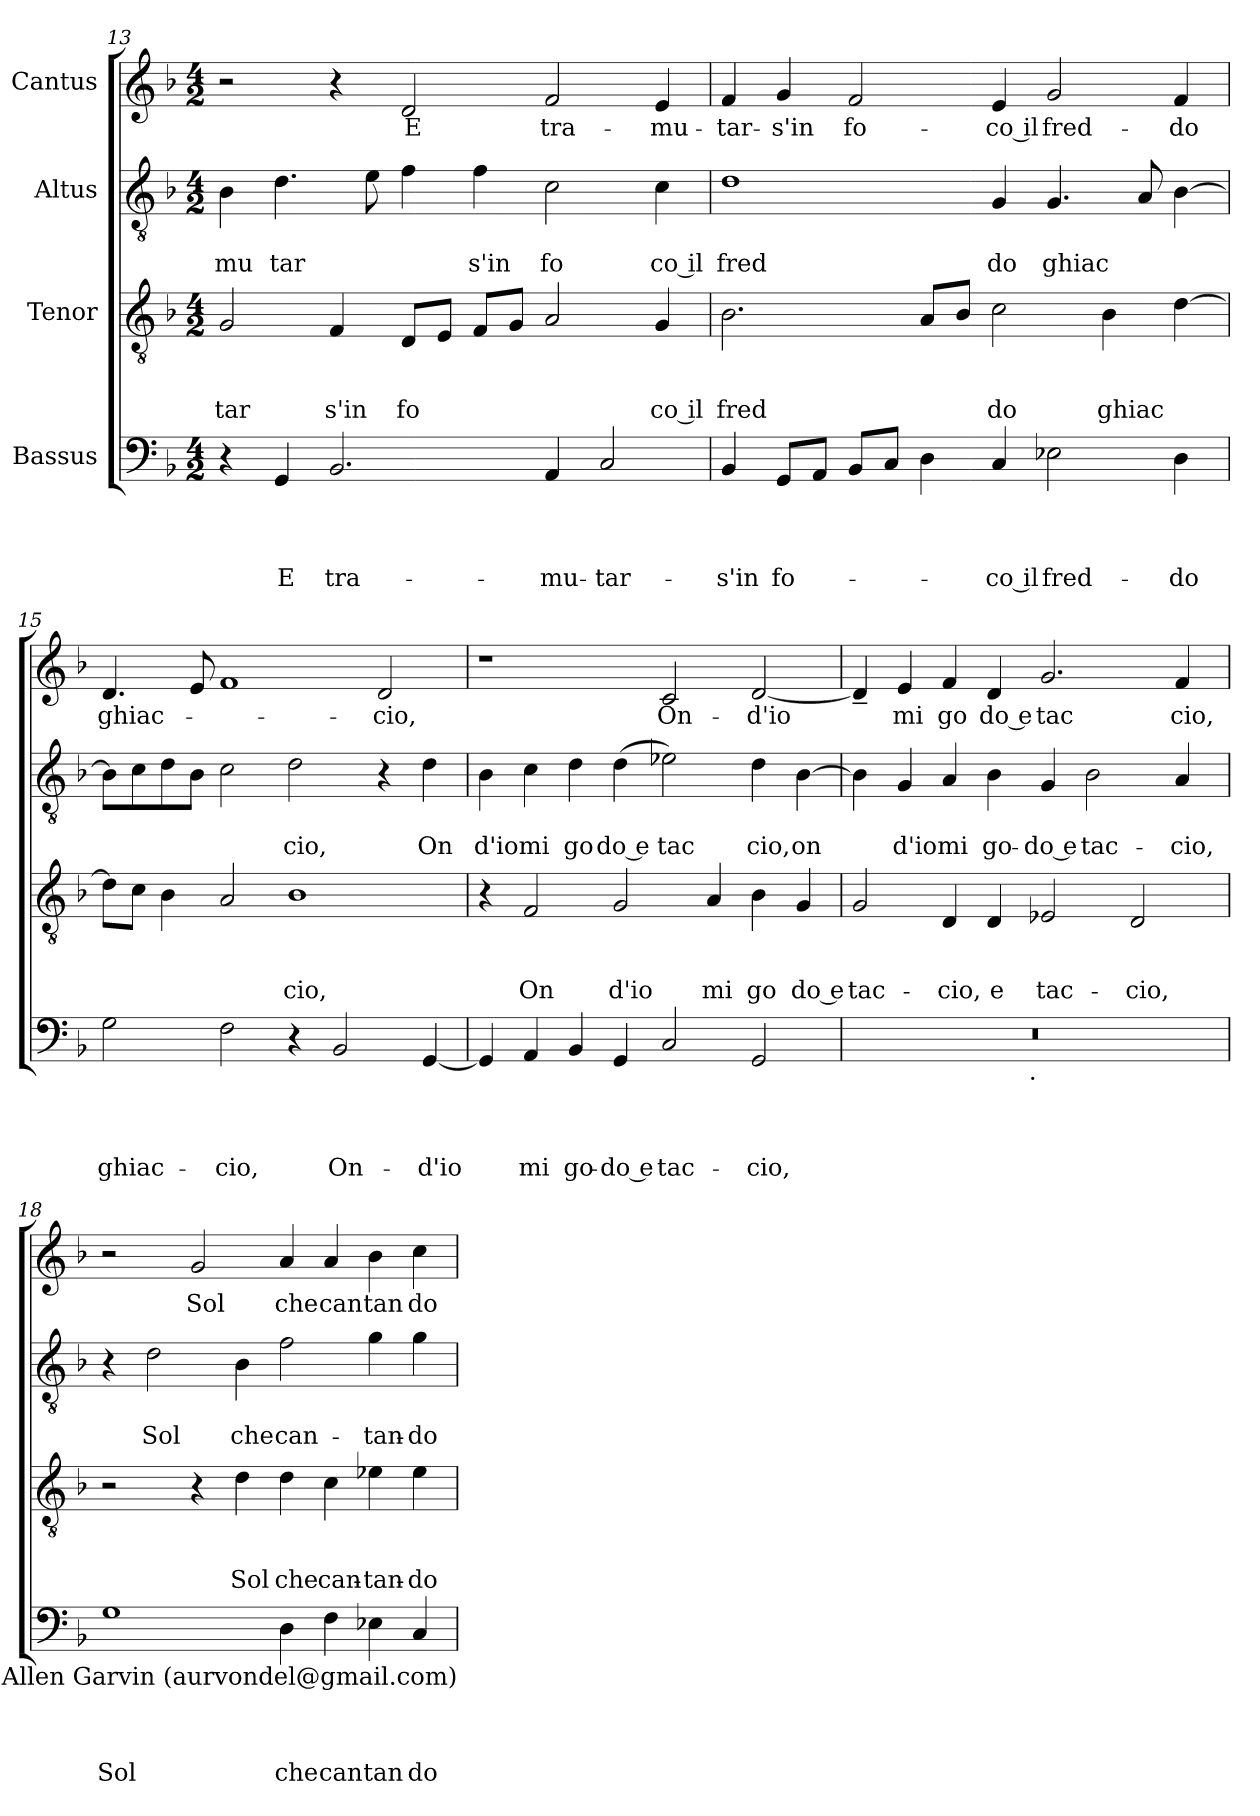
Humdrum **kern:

**kern	**text	**text	**text	**text	**kern	**text	**text	**text	**kern	**text	**text	**kern	**text
*part4	*part4	*part4	*part4	*part4	*part3	*part3	*part3	*part3	*part2	*part2	*part2	*part1	*part1
*staff4	*staff4	*staff4	*staff4	*staff4	*staff3	*staff3	*staff3	*staff3	*staff2	*staff2	*staff2	*staff1	*staff1
*I"Bassus	*	*	*	*	*I"Tenor	*	*	*	*I"Altus	*	*	*I"Cantus	*
!!LO:LB:g=z
*clefF4	*	*	*	*	*clefGv2	*	*	*	*clefGv2	*	*	*clefG2	*
*ITrd-3c-5	*	*	*	*	*	*	*	*	*ITrd-3c-5	*	*	*ITrd-3c-5	*
*k[b-e-]	*	*	*	*	*k[b-]	*	*	*	*k[b-e-]	*	*	*k[b-e-]	*
*B-:	*	*	*	*	*F:	*	*	*	*B-:	*	*	*B-:	*
*M4/2	*	*	*	*	*M4/2	*	*	*	*M4/2	*	*	*M4/2	*
=13	=13	=13	=13	=13	=13	=13	=13	=13	=13	=13	=13	=13	=13
!	!	!	!	!	!	!	!	!LO:LY:b	!	!	!LO:LY:b	!	!
4r	.	.	.	.	2G/	.	.	tar	4e-\	.	-mu	2r	.
!	!	!	!	!LO:LY:b	!	!	!	!	!	!	!LO:LY:b	!	!
4C/	.	.	.	E	.	.	.	.	4.g\	.	tar	.	.
!	!	!	!	!LO:LY:b	!	!	!	!LO:LY:b	!	!	!	!	!
2.E-/	.	.	.	tra-	4F/	.	.	s'in	.	.	.	4r	.
.	.	.	.	.	.	.	.	.	8a\	.	.	.	.
!	!	!	!	!	!	!	!	!LO:LY:b	!	!	!	!	!LO:LY:b
.	.	.	.	.	8D/L	.	.	fo	4b-\	.	.	2g/	E
.	.	.	.	.	8E/J	.	.	.	.	.	.	.	.
!	!	!	!	!	!	!	!	!	!	!	!LO:LY:b	!	!
.	.	.	.	.	8F/L	.	.	.	4b-\	.	s'in	.	.
.	.	.	.	.	8G/J	.	.	.	.	.	.	.	.
!	!	!	!	!LO:LY:b	!	!	!	!	!	!	!LO:LY:b	!	!LO:LY:b
4D/	.	.	.	-mu-	2A/	.	.	.	2f\	.	fo	2b-/	tra-
!	!	!	!	!LO:LY:b	!	!	!	!	!	!	!	!	!
2F/	.	.	.	-tar-	.	.	.	.	.	.	.	.	.
!	!	!	!	!	!	!	!	!LO:LY:b:rj	!	!	!LO:LY:b:rj	!	!LO:LY:b
.	.	.	.	.	4G/	.	.	co il	4f\	.	co il	4a/	-mu-
=14	=14	=14	=14	=14	=14	=14	=14	=14	=14	=14	=14	=14	=14
!	!	!	!	!LO:LY:b	!	!	!	!LO:LY:b	!	!	!LO:LY:b	!	!LO:LY:b
4E-/	.	.	.	-s'in	2.B-\	.	.	fred	1g	.	fred	4b-/	-tar-
!	!	!	!	!LO:LY:b	!	!	!	!	!	!	!	!	!LO:LY:b
8C/L	.	.	.	fo-	.	.	.	.	.	.	.	4cc/	-s'in
8D/J	.	.	.	.	.	.	.	.	.	.	.	.	.
!	!	!	!	!	!	!	!	!	!	!	!	!	!LO:LY:b
8E-/L	.	.	.	.	.	.	.	.	.	.	.	2b-/	fo-
8F/J	.	.	.	.	.	.	.	.	.	.	.	.	.
4G\	.	.	.	.	8A/L	.	.	.	.	.	.	.	.
.	.	.	.	.	8B-/J	.	.	.	.	.	.	.	.
!	!	!	!	!LO:LY:b:rj	!	!	!	!LO:LY:b	!	!	!LO:LY:b	!	!LO:LY:b:rj
4F/	.	.	.	-co il	2c\	.	.	do	4c/	.	do	4a/	-co il
!	!	!	!	!LO:LY:b	!	!	!	!	!	!	!LO:LY:b	!	!LO:LY:b
2A-X\	.	.	.	fred-	.	.	.	.	4.c/	.	ghiac	2cc/	fred-
!	!	!	!	!	!	!	!	!LO:LY:b	!	!	!	!	!
.	.	.	.	.	4B-\	.	.	ghiac	.	.	.	.	.
.	.	.	.	.	.	.	.	.	8d/	.	.	.	.
!	!	!	!	!LO:LY:b	!	!	!	!	!	!	!	!	!LO:LY:b
4G\	.	.	.	-do	[>4d\	.	.	.	[>4e-\	.	.	4b-/	-do
=15	=15	=15	=15	=15	=15	=15	=15	=15	=15	=15	=15	=15	=15
!	!	!	!	!LO:LY:b	!	!	!	!	!	!	!	!	!LO:LY:b
2c\	.	.	.	ghiac-	8d\L]	.	.	.	8e-\L]	.	.	4.g/	ghiac-
.	.	.	.	.	8c\J	.	.	.	8f\	.	.	.	.
.	.	.	.	.	4B-\	.	.	.	8g\	.	.	.	.
.	.	.	.	.	.	.	.	.	8e-\J	.	.	8a/	.
!	!	!	!	!LO:LY:b	!	!	!	!	!	!	!	!	!
2B-\	.	.	.	-cio,	2A/	.	.	.	2f\	.	.	1b-	.
!	!	!	!	!	!	!	!	!LO:LY:b	!	!	!LO:LY:b	!	!
4r	.	.	.	.	1B-	.	.	cio,	2g\	.	cio,	.	.
!	!	!	!	!LO:LY:b	!	!	!	!	!	!	!	!	!
2E-/	.	.	.	On-	.	.	.	.	.	.	.	.	.
!	!	!	!	!	!	!	!	!	!	!	!	!	!LO:LY:b
.	.	.	.	.	.	.	.	.	4r	.	.	2g/	-cio,
!	!	!	!	!LO:LY:b	!	!	!	!	!	!	!LO:LY:b	!	!
[<4C/	.	.	.	-d'io	.	.	.	.	4g\	.	On	.	.
=16	=16	=16	=16	=16	=16	=16	=16	=16	=16	=16	=16	=16	=16
!	!	!	!	!	!	!	!	!	!	!	!LO:LY:b	!	!
4C/]	.	.	.	.	4r	.	.	.	4e-\	.	d'io	1r	.
!	!	!	!	!LO:LY:b	!	!	!	!LO:LY:b	!	!	!LO:LY:b	!	!
4D/	.	.	.	mi	2F/	.	.	On	4f\	.	mi	.	.
!	!	!	!	!LO:LY:b	!	!	!	!	!	!	!LO:LY:b	!	!
4E-/	.	.	.	go-	.	.	.	.	4g\	.	go	.	.
!	!	!	!	!LO:LY:b:rj	!	!	!	!LO:LY:b	!	!	!LO:LY:b:rj	!	!
4C/	.	.	.	-do e	2G/	.	.	d'io	(<4g\	.	do e	.	.
!	!	!	!	!LO:LY:b	!	!	!	!	!	!	!LO:LY:b	!	!LO:LY:b
2F/	.	.	.	tac-	.	.	.	.	2a-X\)	.	tac	2f/	On-
!	!	!	!	!	!	!	!	!LO:LY:b	!	!	!	!	!
.	.	.	.	.	4A/	.	.	mi	.	.	.	.	.
!	!	!	!	!LO:LY:b	!	!	!	!LO:LY:b	!	!	!LO:LY:b	!	!LO:LY:b
2C/	.	.	.	-cio,	4B-\	.	.	go	4g\	.	cio,	[<2g/	-d'io
!	!	!	!	!	!	!	!	!LO:LY:b:rj	!	!	!LO:LY:b	!	!
.	.	.	.	.	4G/	.	.	do e	[<4e-\	.	on	.	.
!!LO:PB:g=z
=17	=17	=17	=17	=17	=17	=17	=17	=17	=17	=17	=17	=17	=17
!	!	!	!	!	!	!	!	!LO:LY:b	!	!	!	!	!
*^	*	*	*	*	*	*	*	*	*	*	*	*	*
0r	2ryy	.	.	.	.	2G/	.	.	tac-	4e-\]	.	.	4g~</]	.
!	!	!	!	!	!	!	!	!	!	!	!	!LO:LY:b	!	!LO:LY:b
.	.	.	.	.	.	.	.	.	.	4c/	.	d'io	4a/	mi
!	!	!	!	!	!	!	!	!	!LO:LY:b	!	!	!LO:LY:b	!	!LO:LY:b
.	4...ryy	.	.	.	.	4D/	.	.	-cio,	4d/	.	mi	4b-/	go
!	!	!	!	!	!	!	!	!	!LO:LY:b	!	!	!LO:LY:b	!	!LO:LY:b:rj
.	.	.	.	.	.	4D/	.	.	e	4e-\	.	go-	4g/	do e
!	!LO:TX:b:t=.	!	!	!	!	!	!	!	!	!	!	!	!	!
.	1ryy	.	.	.	.	.	.	.	.	.	.	.	.	.
!	!	!	!	!	!	!	!	!	!LO:LY:b	!	!	!LO:LY:b:rj	!	!LO:LY:b
.	.	.	.	.	.	2E-X/	.	.	tac-	4c/	.	-do e	2.cc/	tac
!	!	!	!	!	!	!	!	!	!	!	!	!LO:LY:b	!	!
.	.	.	.	.	.	.	.	.	.	2e-\	.	tac-	.	.
!	!	!	!	!	!	!	!	!	!LO:LY:b	!	!	!	!	!
.	.	.	.	.	.	2D/	.	.	-cio,	.	.	.	.	.
!	!	!	!	!	!	!	!	!	!	!	!	!LO:LY:b	!	!LO:LY:b
.	.	.	.	.	.	.	.	.	.	4d/	.	-cio,	4b-/	cio,
.	32ryy	.	.	.	.	.	.	.	.	.	.	.	.	.
=18	=18	=18	=18	=18	=18	=18	=18	=18	=18	=18	=18	=18	=18	=18
!	!	!	!	!	!LO:LY:b	!	!	!	!	!	!	!	!	!
*v	*v	*	*	*	*	*	*	*	*	*	*	*	*	*
1c	.	.	.	Sol	2r	.	.	.	4r	.	.	2r	.
!	!	!	!	!	!	!	!	!	!	!	!LO:LY:b	!	!
.	.	.	.	.	.	.	.	.	2g\	.	Sol	.	.
!	!	!	!	!	!	!	!	!	!	!	!	!	!LO:LY:b
.	.	.	.	.	4r	.	.	.	.	.	.	2cc/	Sol
!	!	!	!	!	!	!	!	!LO:LY:b	!	!	!LO:LY:b	!	!
.	.	.	.	.	4d\	.	.	Sol	4e-\	.	che	.	.
!	!	!	!	!LO:LY:b	!	!	!	!LO:LY:b	!	!	!LO:LY:b	!	!LO:LY:b
4G\	.	.	.	che	4d\	.	.	che	2b-\	.	can-	4dd/	che
!	!	!	!	!LO:LY:b	!	!	!	!LO:LY:b	!	!	!	!	!LO:LY:b
4B-\	.	.	.	can	4c\	.	.	can-	.	.	.	4dd/	can
!	!	!	!	!LO:LY:b	!	!	!	!LO:LY:b	!	!	!LO:LY:b	!	!LO:LY:b
4A-X\	.	.	.	tan	4e-X\	.	.	-tan-	4cc\	.	-tan-	4ee-\	tan
!	!	!	!	!LO:LY:b	!	!	!	!LO:LY:b	!	!	!LO:LY:b	!	!LO:LY:b
4F/	.	.	.	do	4e-\	.	.	-do	4cc\	.	-do	4ff\	do
!LO:TX:b:t=Typeset by Allen Garvin (aurvondel@gmail.com)	!	!	!	!	!	!	!	!	!	!	!	!	!
=	=	=	=	=	=	=	=	=	=	=	=	=	=
*-	*-	*-	*-	*-	*-	*-	*-	*-	*-	*-	*-	*-	*-
